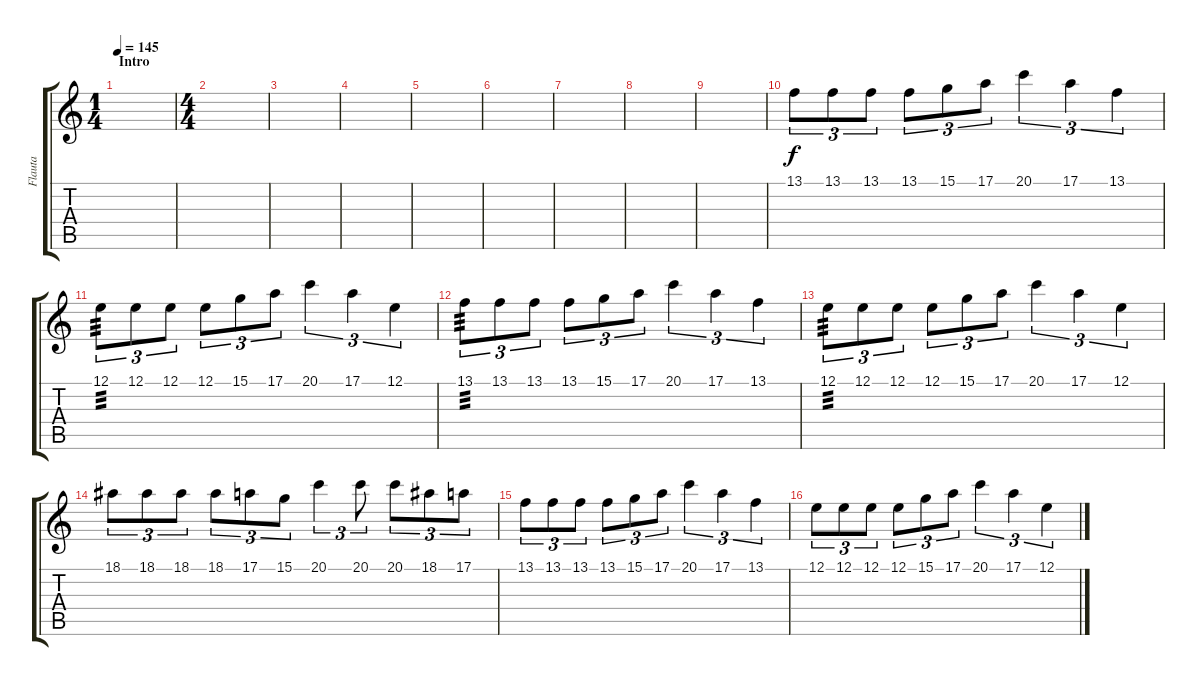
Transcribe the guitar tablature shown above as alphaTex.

\track ("Flauta" "Flauta") {instrument flute}
\staff {score tabs}
\tuning (E4 B3 G3 D3 A2 E2) {hide}
\ts (1 4)
\section ("" "Intro")
\tempo 145
\clef g2
\ks c
|
\ts (4 4)
|
|
|
|
|
|
|
|
13.1.8{tu (3 2)} 13.1.8{tu (3 2)} 13.1.8{tu (3 2)} 13.1.8{tu (3 2)} 15.1.8{tu (3 2)} 17.1.8{tu (3 2)} 20.1.4{tu (3 2)} 17.1.4{tu (3 2)} 13.1.4{tu (3 2)} |
12.1.8{tu (3 2) tp 3} 12.1.8{tu (3 2)} 12.1.8{tu (3 2)} 12.1.8{tu (3 2)} 15.1.8{tu (3 2)} 17.1.8{tu (3 2)} 20.1.4{tu (3 2)} 17.1.4{tu (3 2)} 12.1.4{tu (3 2)} |
13.1.8{tu (3 2) tp 3} 13.1.8{tu (3 2)} 13.1.8{tu (3 2)} 13.1.8{tu (3 2)} 15.1.8{tu (3 2)} 17.1.8{tu (3 2)} 20.1.4{tu (3 2)} 17.1.4{tu (3 2)} 13.1.4{tu (3 2)} |
12.1.8{tu (3 2) tp 3} 12.1.8{tu (3 2)} 12.1.8{tu (3 2)} 12.1.8{tu (3 2)} 15.1.8{tu (3 2)} 17.1.8{tu (3 2)} 20.1.4{tu (3 2)} 17.1.4{tu (3 2)} 12.1.4{tu (3 2)} |
18.1.8{tu (3 2)} 18.1.8{tu (3 2)} 18.1.8{tu (3 2)} 18.1.8{tu (3 2)} 17.1.8{tu (3 2)} 15.1.8{tu (3 2)} 20.1.4{tu (3 2)} 20.1.8{tu (3 2)} 20.1.8{tu (3 2)} 18.1.8{tu (3 2)} 17.1.8{tu (3 2)} |
13.1.8{tu (3 2)} 13.1.8{tu (3 2)} 13.1.8{tu (3 2)} 13.1.8{tu (3 2)} 15.1.8{tu (3 2)} 17.1.8{tu (3 2)} 20.1.4{tu (3 2)} 17.1.4{tu (3 2)} 13.1.4{tu (3 2)} |
12.1.8{tu (3 2)} 12.1.8{tu (3 2)} 12.1.8{tu (3 2)} 12.1.8{tu (3 2)} 15.1.8{tu (3 2)} 17.1.8{tu (3 2)} 20.1.4{tu (3 2)} 17.1.4{tu (3 2)} 12.1.4{tu (3 2)}
